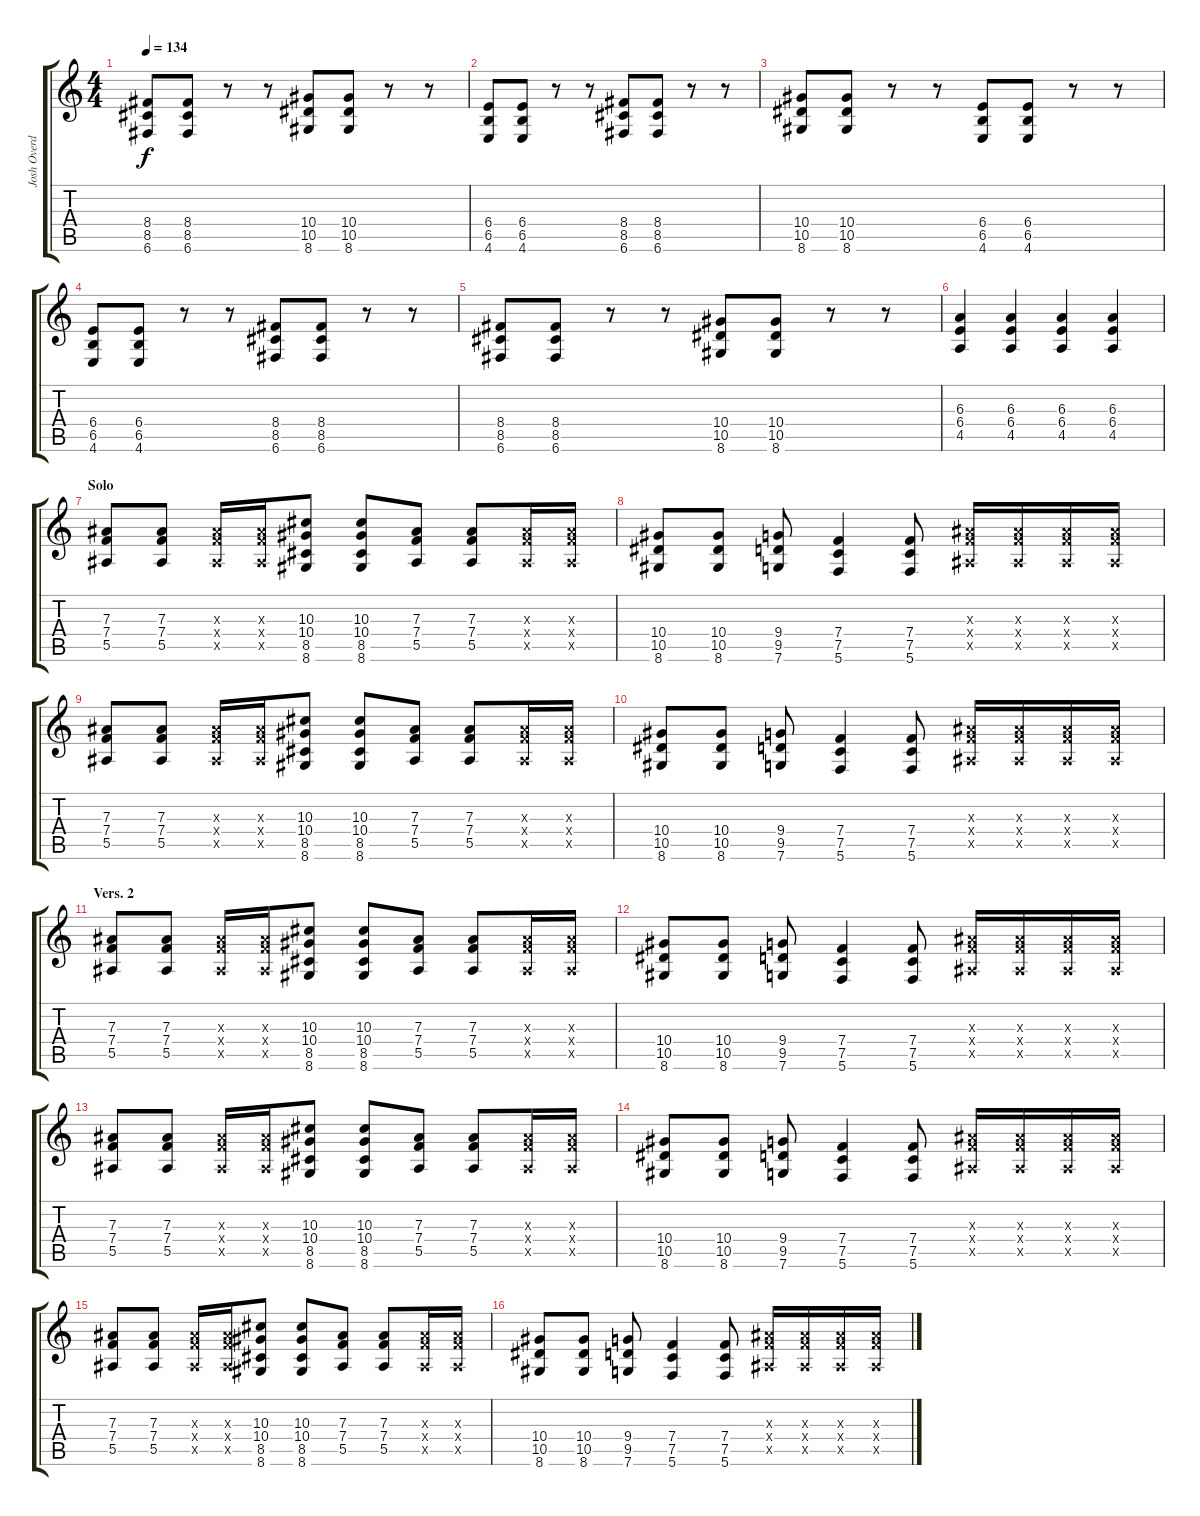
\track ("Josh Overdub" "Josh Overd") {instrument overdrivenguitar}
\staff {score tabs}
\tuning (C4 G3 Eb3 Bb2 F2 C2) {hide}
\ts (4 4)
\tempo 134
\clef g2
\ks c
(8.4 8.5 6.6).8{dy f} (8.4 8.5 6.6).8 r.8 r.8 (10.4 10.5 8.6).8 (10.4 10.5 8.6).8 r.8 r.8 |
(6.4 6.5 4.6).8 (6.4 6.5 4.6).8 r.8 r.8 (8.4 8.5 6.6).8 (8.4 8.5 6.6).8 r.8 r.8 |
(10.4 10.5 8.6).8 (10.4 10.5 8.6).8 r.8 r.8 (6.4 6.5 4.6).8 (6.4 6.5 4.6).8 r.8 r.8 |
(6.4 6.5 4.6).8 (6.4 6.5 4.6).8 r.8 r.8 (8.4 8.5 6.6).8 (8.4 8.5 6.6).8 r.8 r.8 |
(8.4 8.5 6.6).8 (8.4 8.5 6.6).8 r.8 r.8 (10.4 10.5 8.6).8 (10.4 10.5 8.6).8 r.8 r.8 |
(6.3 6.4 4.5).4 (6.3 6.4 4.5).4 (6.3 6.4 4.5).4 (6.3 6.4 4.5).4 |
\section ("" "Solo")
(7.3 7.4 5.5).8 (7.3 7.4 5.5).8 (7.3{x} 7.4{x} 5.5{x}).16 (7.3{x} 7.4{x} 5.5{x}).16 (10.3 10.4 8.5 8.6).8 (10.3 10.4 8.5 8.6).8 (7.3 7.4 5.5).8 (7.3 7.4 5.5).8 (7.3{x} 7.4{x} 5.5{x}).16 (7.3{x} 7.4{x} 5.5{x}).16 |
(10.4 10.5 8.6).8 (10.4 10.5 8.6).8 (9.4 9.5 7.6).8 (7.4 7.5 5.6).4 (7.4 7.5 5.6).8 (7.3{x} 7.4{x} 5.5{x}).16 (7.3{x} 7.4{x} 5.5{x}).16 (7.3{x} 7.4{x} 5.5{x}).16 (7.3{x} 7.4{x} 5.5{x}).16 |
(7.3 7.4 5.5).8 (7.3 7.4 5.5).8 (7.3{x} 7.4{x} 5.5{x}).16 (7.3{x} 7.4{x} 5.5{x}).16 (10.3 10.4 8.5 8.6).8 (10.3 10.4 8.5 8.6).8 (7.3 7.4 5.5).8 (7.3 7.4 5.5).8 (7.3{x} 7.4{x} 5.5{x}).16 (7.3{x} 7.4{x} 5.5{x}).16 |
(10.4 10.5 8.6).8 (10.4 10.5 8.6).8 (9.4 9.5 7.6).8 (7.4 7.5 5.6).4 (7.4 7.5 5.6).8 (7.3{x} 7.4{x} 5.5{x}).16 (7.3{x} 7.4{x} 5.5{x}).16 (7.3{x} 7.4{x} 5.5{x}).16 (7.3{x} 7.4{x} 5.5{x}).16 |
\section ("" "Vers. 2")
(7.3 7.4 5.5).8 (7.3 7.4 5.5).8 (7.3{x} 7.4{x} 5.5{x}).16 (7.3{x} 7.4{x} 5.5{x}).16 (10.3 10.4 8.5 8.6).8 (10.3 10.4 8.5 8.6).8 (7.3 7.4 5.5).8 (7.3 7.4 5.5).8 (7.3{x} 7.4{x} 5.5{x}).16 (7.3{x} 7.4{x} 5.5{x}).16 |
\section ("" "")
(10.4 10.5 8.6).8 (10.4 10.5 8.6).8 (9.4 9.5 7.6).8 (7.4 7.5 5.6).4 (7.4 7.5 5.6).8 (7.3{x} 7.4{x} 5.5{x}).16 (7.3{x} 7.4{x} 5.5{x}).16 (7.3{x} 7.4{x} 5.5{x}).16 (7.3{x} 7.4{x} 5.5{x}).16 |
(7.3 7.4 5.5).8 (7.3 7.4 5.5).8 (7.3{x} 7.4{x} 5.5{x}).16 (7.3{x} 7.4{x} 5.5{x}).16 (10.3 10.4 8.5 8.6).8 (10.3 10.4 8.5 8.6).8 (7.3 7.4 5.5).8 (7.3 7.4 5.5).8 (7.3{x} 7.4{x} 5.5{x}).16 (7.3{x} 7.4{x} 5.5{x}).16 |
(10.4 10.5 8.6).8 (10.4 10.5 8.6).8 (9.4 9.5 7.6).8 (7.4 7.5 5.6).4 (7.4 7.5 5.6).8 (7.3{x} 7.4{x} 5.5{x}).16 (7.3{x} 7.4{x} 5.5{x}).16 (7.3{x} 7.4{x} 5.5{x}).16 (7.3{x} 7.4{x} 5.5{x}).16 |
(7.3 7.4 5.5).8 (7.3 7.4 5.5).8 (7.3{x} 7.4{x} 5.5{x}).16 (7.3{x} 7.4{x} 5.5{x}).16 (10.3 10.4 8.5 8.6).8 (10.3 10.4 8.5 8.6).8 (7.3 7.4 5.5).8 (7.3 7.4 5.5).8 (7.3{x} 7.4{x} 5.5{x}).16 (7.3{x} 7.4{x} 5.5{x}).16 |
(10.4 10.5 8.6).8 (10.4 10.5 8.6).8 (9.4 9.5 7.6).8 (7.4 7.5 5.6).4 (7.4 7.5 5.6).8 (7.3{x} 7.4{x} 5.5{x}).16 (7.3{x} 7.4{x} 5.5{x}).16 (7.3{x} 7.4{x} 5.5{x}).16 (7.3{x} 7.4{x} 5.5{x}).16
